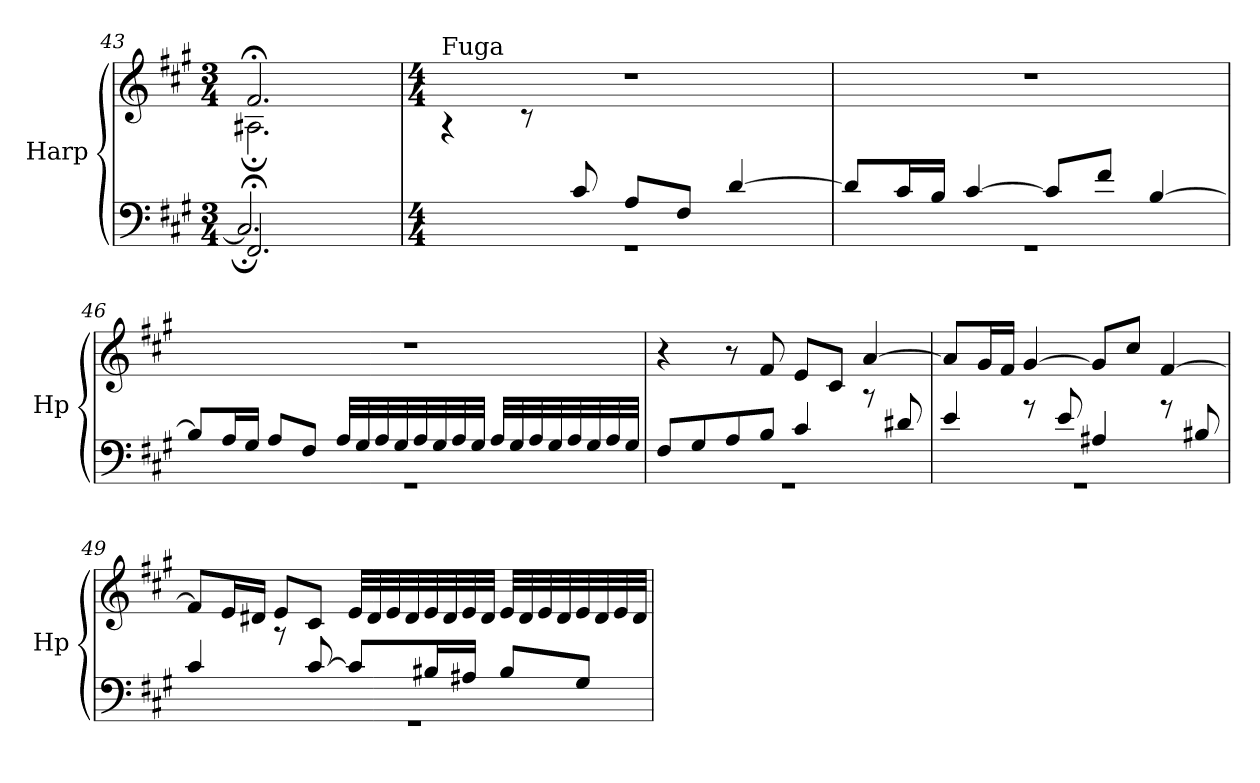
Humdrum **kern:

**kern	**kern
*part1	*part1
*staff2	*staff1
*I"Harp	*
*I'Hp	*
*clefF4	*clefG2
*k[f#c#g#]	*k[f#c#g#]
*M3/4	*M3/4
=43	=43
*^	*^
2.FF#;/	2.C#;/]	2.f#;</	2.A#X;\
!!LO:PB:g=z	!!
=44	=44	=44	=44
*M4/4	*	*M4/4	*
!	!	!LO:TX:a:t=Fuga	!
4.ryy	1rGG	1r	4rA
.	.	.	8rc
8c#/	.	.	2ryy
8A/L	.	.	.
8F#/J	.	.	.
[4d/	.	.	.
.	.	.	8ryy
*	*	*v	*v
=45	=45	=45
8d/L]	1rGG	1r
16c#/L	.	.
16B/JJ	.	.
[4c#/	.	.
8c#/L]	.	.
8f#/J	.	.
[4B/	.	.
=46	=46	=46
8B/L]	1rGG	1r
16A/L	.	.
16G#/JJ	.	.
8A/L	.	.
8F#/J	.	.
32A/LLL	.	.
32G#/	.	.
32A/	.	.
32G#/	.	.
32A/	.	.
32G#/	.	.
32A/	.	.
32G#/JJJ	.	.
32A/LLL	.	.
32G#/	.	.
32A/	.	.
32G#/	.	.
32A/	.	.
32G#/	.	.
32A/	.	.
32G#/JJJ	.	.
!!LO:LB:g=z
=47	=47	=47
*	*	*^
8F#/L	1rGG	4r	2.ryy
8G#/	.	.	.
8A/	.	8r	.
8B/J	.	8f#/	.
4c#/	.	8e/L	.
.	.	8c#/J	.
8ryy	.	[4a/	8rA
8d#X/	.	.	8ryy
=48	=48	=48	=48
4e/	1rGG	8a/L]	4ryy
.	.	16g#/L	.
.	.	16f#/JJ	.
8ryy	.	[4g#/	8rF
8e/	.	.	4.ryy
4A#X/	.	8g#/L]	.
.	.	8cc#/J	.
8ryy	.	[4f#/	8rF
8B#X/	.	.	8ryy
=49	=49	=49	=49
4c#/	1rGG	8f#/L]	4ryy
.	.	16e/L	.
.	.	16d#X/JJ	.
8ryy	.	8e/L	8rA
[8c#/	.	8c#/J	2ryy
8c#/L]	.	32e/LLL	.
.	.	32d#/	.
.	.	32e/	.
.	.	32d#/	.
16B#X/L	.	32e/	.
.	.	32d#/	.
16A#X/JJ	.	32e/	.
.	.	32d#/JJJ	.
8B#/L	.	32e/LLL	.
.	.	32d#/	.
.	.	32e/	.
.	.	32d#/	.
8G#/J	.	32e/	8ryy
.	.	32d#/	.
.	.	32e/	.
.	.	32d#/JJJ	.
*v	*v	*	*
*	*v	*v
=	=
*-	*-
